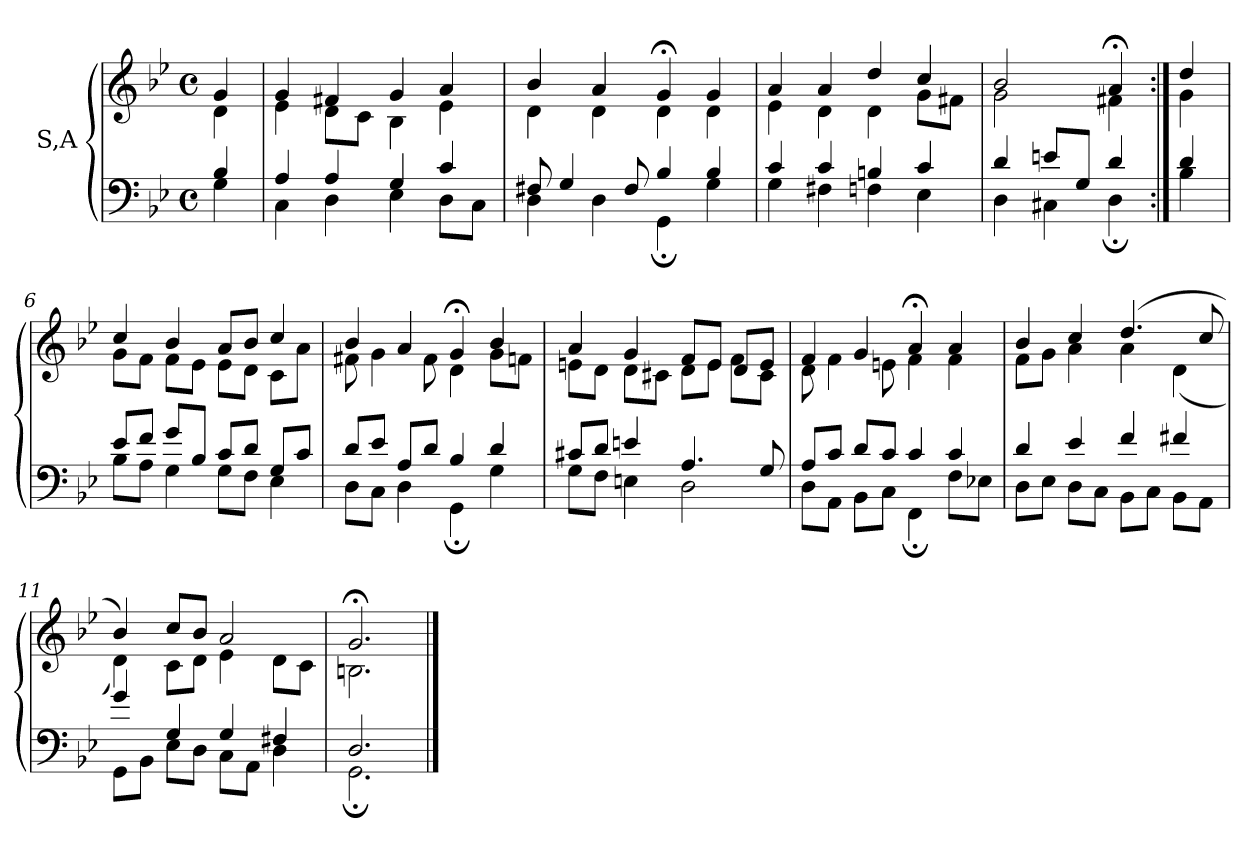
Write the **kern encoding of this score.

**kern	**kern
*part1	*part1
*staff2	*staff1
*I"S,A	*
!!LO:LB:g=z
*clefF4	*clefG2
*k[b-e-]	*k[b-e-]
*M4/4	*M4/4
*met(c)	*met(c)
=	=
*^	*^
4B-	4G	4g	4d
=1	=1	=1	=1
4A	4C	4g	4e-
4A	4D	4f#X	8dL
.	.	.	8cJ
4G	4E-	4g	4B-
4c	8DL	4a	4e-
.	8CJ	.	.
=2	=2	=2	=2
8F#X	4D	4b-	4d
4G	.	.	.
.	4D	4a	4d
8F#	.	.	.
4B-	4GG;	4g;<	4d
4B-	4G	4g	4d
=3	=3	=3	=3
4c	4G	4a	4e-
4c	4F#X	4a	4d
4Bn	4Fn	4dd	4d
4c	4E-	4cc	8gL
.	.	.	8f#XJ
=1038	=1038	=1038	=1038
4d	4D	2b-	2g
8enL	4C#X	.	.
8GJ	.	.	.
4d	4D;	4a;<	4f#X
!!LO:LB:g=z	!!
=1039:|!	=1039:|!	=1039:|!	=1039:|!
4d	4B-	4dd	4g
=6	=6	=6	=6
8e-L	8B-L	4cc	8gL
8fJ	8AJ	.	8fJ
8gL	4G	4b-	8fL
8B-J	.	.	8e-J
8cL	8GL	8aL	8e-L
8dJ	8FJ	8b-J	8dJ
8GL	4E-	4cc	8cL
8cJ	.	.	8aJ
=7	=7	=7	=7
8dL	8DL	4b-	8f#X
8e-J	8CJ	.	4g
8AL	4D	4a	.
8dJ	.	.	8f#
4B-	4GG;	4g;<	4d
4d	4G	4b-	8gL
.	.	.	8fnJ
=8	=8	=8	=8
8c#XL	8GL	4a	8enL
8dJ	8FJ	.	8dJ
4en	4En	4g	8dL
.	.	.	8c#XJ
4.A	2D	8fL	8dL
.	.	8eJ	8eJ
.	.	8dL	8fL
8G	.	8eJ	8c#J
!!LO:LB:g=z	!!
=9	=9	=9	=9
8AL	8DL	4f	8d
8cJ	8AAJ	.	4f
8dL	8BB-L	4g	.
8cJ	8CJ	.	8en
4c	4FF;	4a;<	4f
4c	8FL	4a	4f
.	8E-XJ	.	.
=10	=10	=10	=10
4d	8DL	4b-	8fL
.	8E-J	.	8gJ
4e-	8DL	4cc	4a
.	8CJ	.	.
4f	8BB-L	(>4.dd	4a
.	8CJ	.	.
4f#X	8BB-L	.	(<4d
.	8AAJ	8cc	.
=11	=11	=11	=11
4g	8GGL	4b-)	4d)
.	8BB-J	.	.
4G	8E-L	8ccL	8cL
.	8DJ	8b-J	8dJ
4G	8CL	2a	4e-
.	8AAJ	.	.
4F#X	4D	.	8dL
.	.	.	8cJ
=12	=12	=12	=12
2.D	2.GG;	2.g;<	2.Bn
*v	*v	*	*
*	*v	*v
==	==
*-	*-
